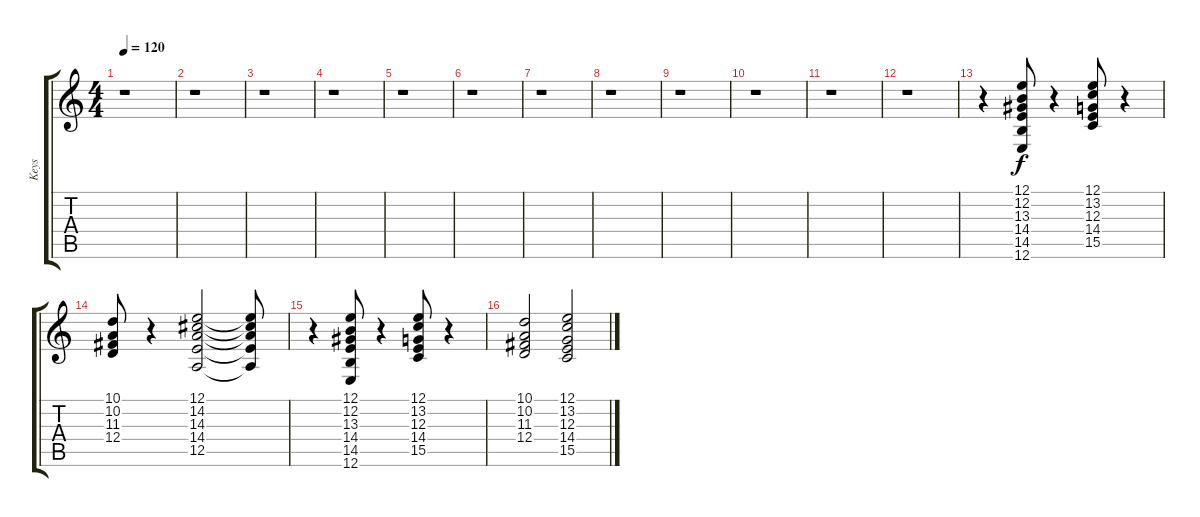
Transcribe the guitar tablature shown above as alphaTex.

\track ("Keys" "Keys") {instrument lead2sawtooth}
\staff {score tabs}
\tuning (E4 B3 G3 D3 A2 E2) {hide}
\ts (4 4)
\tempo 120
\clef g2
\ks c
r.1{dy f} |
r.1 |
r.1 |
r.1 |
r.1 |
r.1 |
r.1 |
r.1 |
r.1 |
r.1 |
r.1 |
r.1 |
r.4 (12.1 12.2 13.3 14.4 14.5 12.6).8 r.4 (12.1 13.2 12.3 14.4 15.5).8 r.4 |
(10.1 10.2 11.3 12.4).8 r.4 (12.1 14.2 14.3 14.4 12.5).2 (12.1{t} 14.2{t} 14.3{t} 14.4{t} 12.5{t}).8 |
r.4 (12.1 12.2 13.3 14.4 14.5 12.6).8 r.4 (12.1 13.2 12.3 14.4 15.5).8 r.4 |
(10.1 10.2 11.3 12.4).2 (12.1 13.2 12.3 14.4 15.5).2
